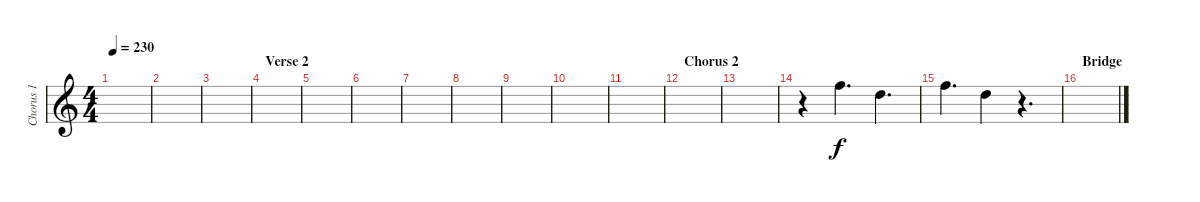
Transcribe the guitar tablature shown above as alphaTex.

\track ("Chorus 1" "Chorus 1") {instrument voiceoohs}
\staff {score}
\tuning (E4 B3 G3 D3 A2 E2 B1) {hide}
\ts (4 4)
\tempo 230
\clef g2
\ks c
|
|
|
\section ("" "Verse 2")
|
|
|
|
|
|
|
|
\section ("" "Chorus 2")
|
|
r.4 13.1.4{d} 10.1.4{d} |
13.1.4{d} 10.1.4 r.4{d} |
\section ("" "Bridge")
